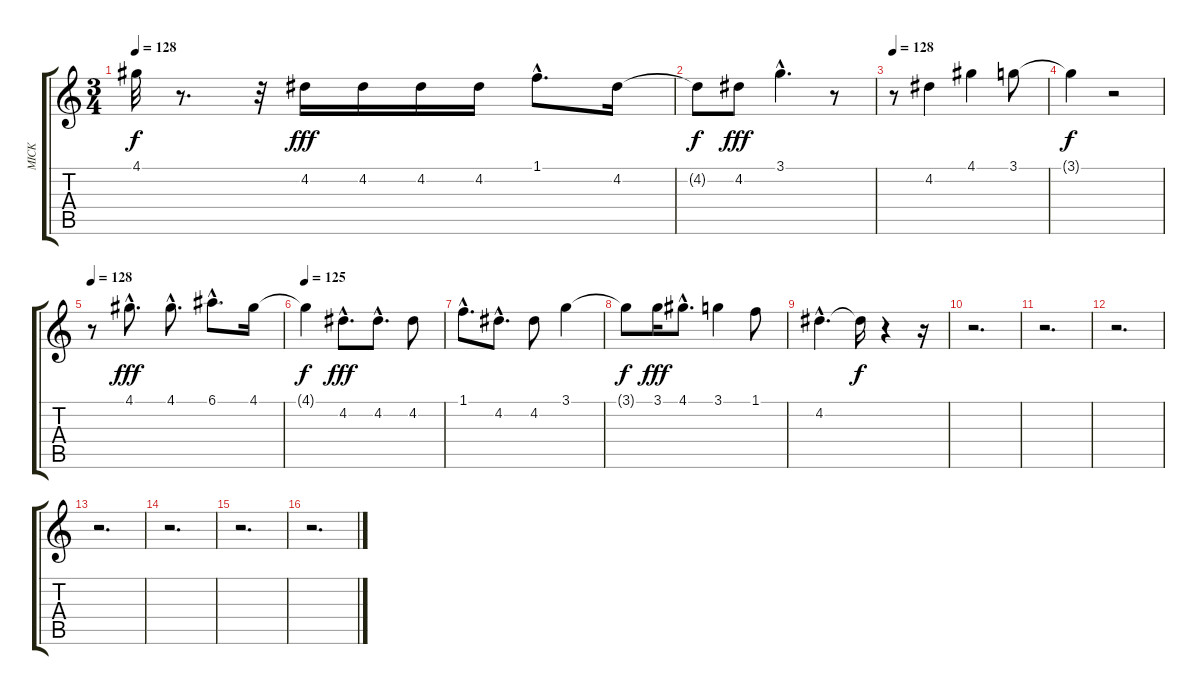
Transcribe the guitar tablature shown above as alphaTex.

\track ("MICK" "MICK") {instrument distortionguitar}
\staff {score tabs}
\tuning (E4 B3 G3 D3 A2 E2) {hide}
\ts (3 4)
\tempo 128
\clef g2
\ks c
4.1{t}.32{dy f} r.8{d} r.32 4.2.16{dy fff} 4.2.16 4.2.16 4.2.16 1.1{hac}.8{d} 4.2.16 |
4.2{t}.8{dy f} 4.2.8{dy fff} 3.1{hac}.4{d} r.8 |
\tempo 128
r.8 4.2.4 4.1.4 3.1.8 |
3.1{t}.4{dy f} r.2 |
\tempo 128
r.8 4.1{hac}.8{d dy fff} 4.1{hac}.8{d} 6.1{hac}.8{d} 4.1.16 |
\tempo 125
4.1{t}.4{dy f} 4.2{hac}.8{d dy fff} 4.2{hac}.8{d} 4.2.8 |
1.1{hac}.8{d} 4.2{hac}.8{d} 4.2.8 3.1.4 |
3.1{t}.8{dy f} 3.1.16{dy fff} 4.1{hac}.8{d} 3.1.4 1.1.8 |
4.2{hac}.4{d} 4.2{t}.16{dy f} r.4 r.16 |
r.2{d} |
r.2{d} |
r.2{d} |
r.2{d} |
r.2{d} |
r.2{d} |
r.2{d}
